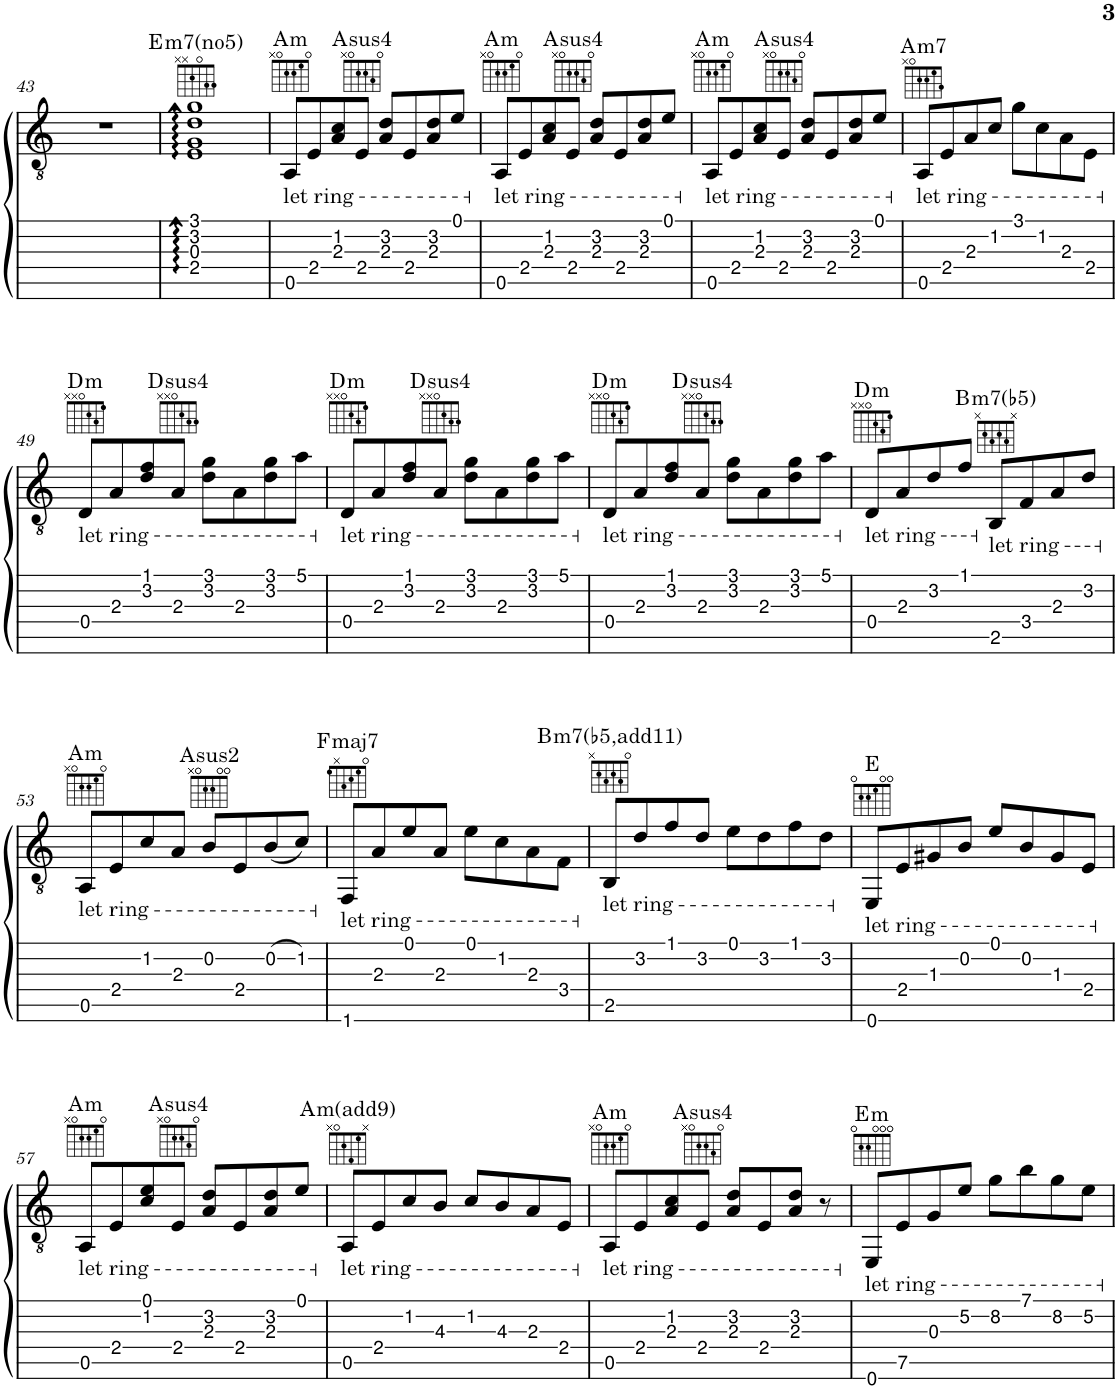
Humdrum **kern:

**kern	**kern	**harte
*part1	*part1	*part1
*staff2	*staff1	*
*I"Classical Guitar	*	*
*I'Guit.	*	*
!!LO:PB:g=z
*	*clefGv2	*
*k[]	*k[]	*
*M4/4	*M4/4	*
=43	=43	=43
1r	1r	.
=44	=44	=44
!	!	!LO:H:kt=m7
1E 1G 1d 1g	1E 1G 1d 1g	E:min7(*5)
=45	=45	=45
!	!LO:TX:b:t=let ring	!LO:H:kt=m
8AAL	8AA/L	A:min
8EJ	8E/	.
8A\ 8c\L	8A/ 8c/	.
!	!	!LO:H:kt=4
8EJ	8E/J	A:sus4
8A\ 8d\L	8A/ 8d/L	.
8EJ	8E/	.
8A\ 8d\L	8A/ 8d/	.
8eJ	8e/J	.
=46	=46	=46
!	!LO:TX:b:t=let ring	!LO:H:kt=m
8AAL	8AA/L	A:min
8EJ	8E/	.
8A\ 8c\L	8A/ 8c/	.
!	!	!LO:H:kt=4
8EJ	8E/J	A:sus4
8A\ 8d\L	8A/ 8d/L	.
8EJ	8E/	.
8A\ 8d\L	8A/ 8d/	.
8eJ	8e/J	.
=47	=47	=47
!	!LO:TX:b:t=let ring	!LO:H:kt=m
8AAL	8AA/L	A:min
8EJ	8E/	.
8A\ 8c\L	8A/ 8c/	.
!	!	!LO:H:kt=4
8EJ	8E/J	A:sus4
8A\ 8d\L	8A/ 8d/L	.
8EJ	8E/	.
8A\ 8d\L	8A/ 8d/	.
8eJ	8e/J	.
=48	=48	=48
!	!LO:TX:b:t=let ring	!LO:H:kt=m7
8AAL	8AA/L	A:min7
8EJ	8E/	.
8AL	8A/	.
8cJ	8c/J	.
8gL	8g\L	.
8cJ	8c\	.
8AL	8A\	.
8EJ	8E\J	.
!!LO:LB:g=z
=49	=49	=49
!	!LO:TX:b:t=let ring	!LO:H:kt=m
8DL	8D/L	D:min
8AJ	8A/	.
8d\ 8f\L	8d/ 8f/	.
!	!	!LO:H:kt=4
8AJ	8A/J	D:sus4
8d\ 8g\L	8d\ 8g\L	.
8AJ	8A\	.
8d\ 8g\L	8d\ 8g\	.
8aJ	8a\J	.
=50	=50	=50
!	!LO:TX:b:t=let ring	!LO:H:kt=m
8DL	8D/L	D:min
8AJ	8A/	.
8d\ 8f\L	8d/ 8f/	.
!	!	!LO:H:kt=4
8AJ	8A/J	D:sus4
8d\ 8g\L	8d\ 8g\L	.
8AJ	8A\	.
8d\ 8g\L	8d\ 8g\	.
8aJ	8a\J	.
=51	=51	=51
!	!LO:TX:b:t=let ring	!LO:H:kt=m
8DL	8D/L	D:min
8AJ	8A/	.
8d\ 8f\L	8d/ 8f/	.
!	!	!LO:H:kt=4
8AJ	8A/J	D:sus4
8d\ 8g\L	8d\ 8g\L	.
8AJ	8A\	.
8d\ 8g\L	8d\ 8g\	.
8aJ	8a\J	.
=52	=52	=52
!	!LO:TX:b:t=let ring	!LO:H:kt=m
8DL	8D/L	D:min
8AJ	8A/	.
8dL	8d/	.
8fJ	8f/J	.
!	!LO:TX:b:t=let ring	!LO:H:kt=m7(b5)
8BBL	8BB/L	B:hdim7
8FJ	8F/	.
8AL	8A/	.
8dJ	8d/J	.
!!LO:LB:g=z
=53	=53	=53
!	!LO:TX:b:t=let ring	!LO:H:kt=m
8AAL	8AA/L	A:min
8EJ	8E/	.
8cL	8c/	.
8AJ	8A/J	.
!	!	!LO:H:kt=2
8BL	8B/L	A:(1,2,5)
8EJ	8E/	.
8BL	(8B/	.
8cJ	8c/J)	.
=54	=54	=54
!	!LO:TX:b:t=let ring	!LO:H:kt=maj7
8FFL	8FF/L	F:maj7
8AJ	8A/	.
8eL	8e/	.
8AJ	8A/J	.
8eL	8e\L	.
8cJ	8c\	.
8AL	8A\	.
8FJ	8F\J	.
=55	=55	=55
!	!LO:TX:b:t=let ring	!LO:H:kt=m7
8BBL	8BB/L	B:(b3,b5,b7,11)
8dJ	8d/	.
8fL	8f/	.
8dJ	8d/J	.
8eL	8e\L	.
8dJ	8d\	.
8fL	8f\	.
8dJ	8d\J	.
=56	=56	=56
!	!LO:TX:b:t=let ring	!
8EEL	8EE/L	E:maj
8EJ	8E/	.
8G#L	8G#X/	.
8BJ	8B/J	.
8eL	8e/L	.
8BJ	8B/	.
8G#L	8G#/	.
8EJ	8E/J	.
!!LO:LB:g=z
=57	=57	=57
!	!LO:TX:b:t=let ring	!LO:H:kt=m
8AAL	8AA/L	A:min
8EJ	8E/	.
8c\ 8e\L	8c/ 8e/	.
!	!	!LO:H:kt=4
8EJ	8E/J	A:sus4
8A\ 8d\L	8A/ 8d/L	.
8EJ	8E/	.
8A\ 8d\L	8A/ 8d/	.
8eJ	8e/J	.
=58	=58	=58
!	!LO:TX:b:t=let ring	!LO:H:kt=m
8AAL	8AA/L	A:min(9)
8EJ	8E/	.
8cL	8c/	.
8BJ	8B/J	.
8cL	8c/L	.
8BJ	8B/	.
8AL	8A/	.
8EJ	8E/J	.
=59	=59	=59
!	!LO:TX:b:t=let ring	!LO:H:kt=m
8AAL	8AA/L	A:min
8EJ	8E/	.
8A\ 8c\L	8A/ 8c/	.
!	!	!LO:H:kt=4
8EJ	8E/J	A:sus4
8A\ 8d\L	8A/ 8d/L	.
8EJ	8E/	.
8A 8d	8A/ 8d/J	.
8r	8r	.
=60	=60	=60
!	!LO:TX:b:t=let ring	!LO:H:kt=m
8EEL	8EE/L	E:min
8EJ	8E/	.
8GL	8G/	.
8eJ	8e/J	.
8gL	8g\L	.
8bJ	8b\	.
8gL	8g\	.
8eJ	8e\J	.
=	=	=
*-	*-	*-
